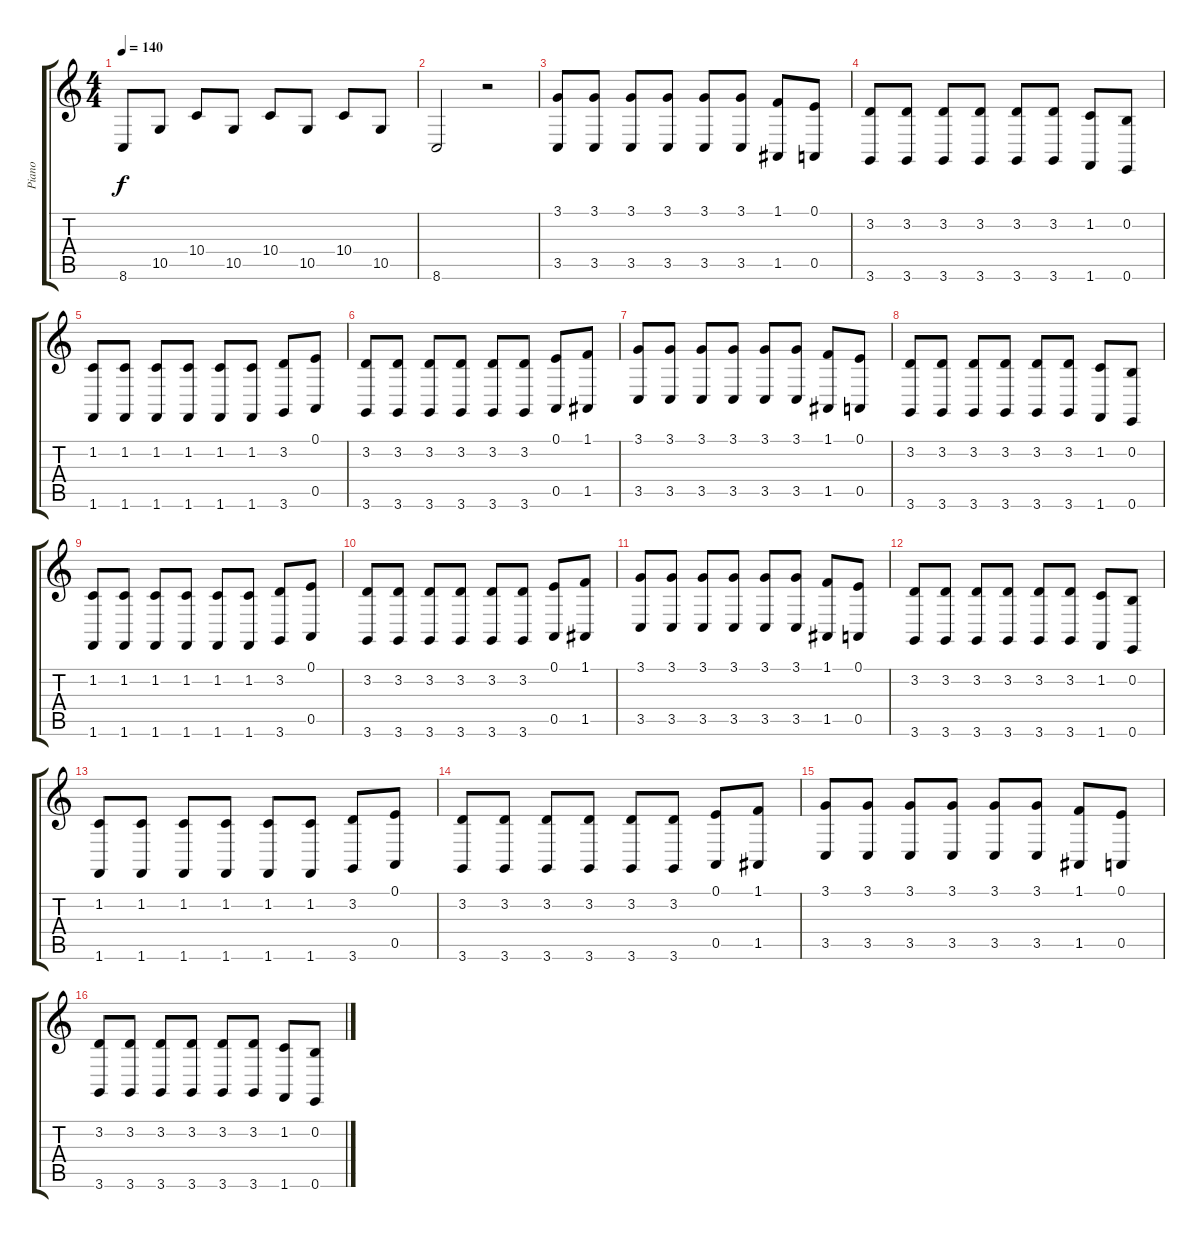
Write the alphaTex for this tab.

\track ("Piano" "Piano") {instrument acousticgrandpiano}
\staff {score tabs}
\tuning (E4 B3 G3 D3 A2 E2) {hide}
\ts (4 4)
\tempo 140
\clef g2
\ks c
8.6.8{dy f} 10.5.8 10.4.8 10.5.8 10.4.8 10.5.8 10.4.8 10.5.8 |
8.6.2 r.2 |
(3.1 3.5).8 (3.1 3.5).8 (3.1 3.5).8 (3.1 3.5).8 (3.1 3.5).8 (3.1 3.5).8 (1.1 1.5).8 (0.1 0.5).8 |
(3.2 3.6).8 (3.2 3.6).8 (3.2 3.6).8 (3.2 3.6).8 (3.2 3.6).8 (3.2 3.6).8 (1.2 1.6).8 (0.2 0.6).8 |
(1.2 1.6).8 (1.2 1.6).8 (1.2 1.6).8 (1.2 1.6).8 (1.2 1.6).8 (1.2 1.6).8 (3.2 3.6).8 (0.1 0.5).8 |
(3.2 3.6).8 (3.2 3.6).8 (3.2 3.6).8 (3.2 3.6).8 (3.2 3.6).8 (3.2 3.6).8 (0.1 0.5).8 (1.1 1.5).8 |
(3.1 3.5).8 (3.1 3.5).8 (3.1 3.5).8 (3.1 3.5).8 (3.1 3.5).8 (3.1 3.5).8 (1.1 1.5).8 (0.1 0.5).8 |
(3.2 3.6).8 (3.2 3.6).8 (3.2 3.6).8 (3.2 3.6).8 (3.2 3.6).8 (3.2 3.6).8 (1.2 1.6).8 (0.2 0.6).8 |
(1.2 1.6).8 (1.2 1.6).8 (1.2 1.6).8 (1.2 1.6).8 (1.2 1.6).8 (1.2 1.6).8 (3.2 3.6).8 (0.1 0.5).8 |
(3.2 3.6).8 (3.2 3.6).8 (3.2 3.6).8 (3.2 3.6).8 (3.2 3.6).8 (3.2 3.6).8 (0.1 0.5).8 (1.1 1.5).8 |
(3.1 3.5).8 (3.1 3.5).8 (3.1 3.5).8 (3.1 3.5).8 (3.1 3.5).8 (3.1 3.5).8 (1.1 1.5).8 (0.1 0.5).8 |
(3.2 3.6).8 (3.2 3.6).8 (3.2 3.6).8 (3.2 3.6).8 (3.2 3.6).8 (3.2 3.6).8 (1.2 1.6).8 (0.2 0.6).8 |
(1.2 1.6).8 (1.2 1.6).8 (1.2 1.6).8 (1.2 1.6).8 (1.2 1.6).8 (1.2 1.6).8 (3.2 3.6).8 (0.1 0.5).8 |
(3.2 3.6).8 (3.2 3.6).8 (3.2 3.6).8 (3.2 3.6).8 (3.2 3.6).8 (3.2 3.6).8 (0.1 0.5).8 (1.1 1.5).8 |
(3.1 3.5).8 (3.1 3.5).8 (3.1 3.5).8 (3.1 3.5).8 (3.1 3.5).8 (3.1 3.5).8 (1.1 1.5).8 (0.1 0.5).8 |
(3.2 3.6).8 (3.2 3.6).8 (3.2 3.6).8 (3.2 3.6).8 (3.2 3.6).8 (3.2 3.6).8 (1.2 1.6).8 (0.2 0.6).8
